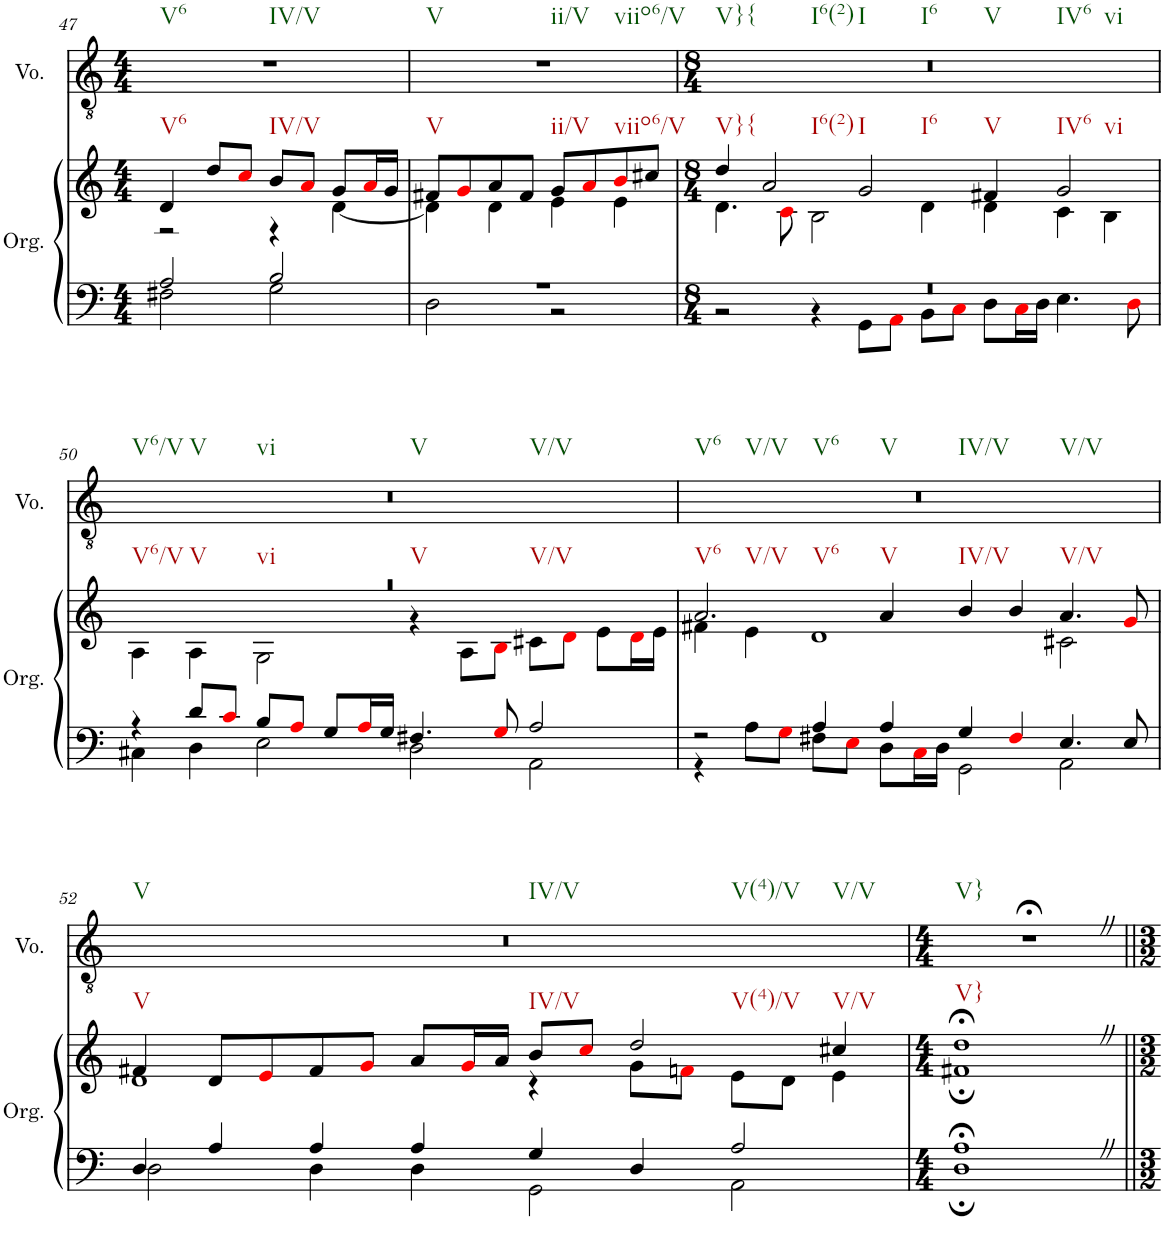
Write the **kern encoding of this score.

**kern	**kern	**kern
*part2	*part2	*part1
*staff3	*staff2	*staff1
*I"Organ	*	*I"Voice
*I'Org.	*	*I'Vo.
!!LO:PB:g=z
*clefF4	*clefG2	*clefGv2
*k[]	*k[]	*k[]
*M4/4	*M4/4	*M4/4
=47	=47	=47
*^	*^	*
!	!	!	!	!LO:TX:b:t=V6
!	!	!	!	!LO:TX:b:t=IV/V
!	!	!LO:TX:b:t=V6	!	!
2A/	2F#X\	4d/	2r	1r
.	.	8dd/L	.	.
.	.	8cci/J	.	.
!	!	!LO:TX:b:t=IV/V	!	!
2B/	2G\	8b/L	4r	.
.	.	8ai/J	.	.
.	.	8g/L	[4d\	.
.	.	16ai/L	.	.
.	.	16g/JJ	.	.
=48	=48	=48	=48	=48
!	!	!	!	!LO:TX:b:t=V
!	!	!	!	!LO:TX:b:t=ii/V
!	!	!	!	!LO:TX:b:t=viio6/V
!	!	!LO:TX:b:t=V	!	!
1r	2D\	8f#X/L	4d\]	1r
.	.	8gi/	.	.
.	.	8a/	4d\	.
.	.	8f#/J	.	.
!	!	!LO:TX:b:t=ii/V	!	!
.	2r	8g/L	4e\	.
.	.	8ai/	.	.
!	!	!LO:TX:b:t=viio6/V	!	!
.	.	8bi/	4e\	.
.	.	8cc#X/J	.	.
=49	=49	=49	=49	=49
*M8/4	*	*M8/4	*	*M8/4
!	!	!	!	!LO:TX:b:t=V}{
!	!	!	!	!LO:TX:b:t=I6(2)
!	!	!	!	!LO:TX:b:t=I
!	!	!	!	!LO:TX:b:t=I6
!	!	!	!	!LO:TX:b:t=V
!	!	!	!	!LO:TX:b:t=IV6
!	!	!	!	!LO:TX:b:t=vi
!	!	!LO:TX:b:t=V}{	!	!
0r	2r	4dd/	4.d\	0r
!	!	!LO:TX:b:t=I6(2)	!	!
.	.	2a/	.	.
.	.	.	8ci\	.
.	4r	.	2B\	.
!	!	!LO:TX:b:t=I	!	!
!	!	!LO:TX:b:t=I6	!	!
.	8GG\L	2g/	.	.
.	8AAi\J	.	.	.
.	8BB\L	.	4d\	.
.	8Ci\J	.	.	.
!	!	!LO:TX:b:t=V	!	!
.	8D\L	4f#X/	4d\	.
.	16Ci\L	.	.	.
.	16D\JJ	.	.	.
!	!	!LO:TX:b:t=IV6	!	!
!	!	!LO:TX:b:t=vi	!	!
.	4.E\	2g/	4c\	.
.	.	.	4B\	.
.	8Di\	.	.	.
!!LO:LB:g=z
=50	=50	=50	=50	=50
!	!	!	!	!LO:TX:b:t=V6/V
!	!	!	!	!LO:TX:b:t=V
!	!	!	!	!LO:TX:b:t=vi
!	!	!	!	!LO:TX:b:t=V
!	!	!	!	!LO:TX:b:t=V/V
!	!	!LO:TX:b:t=V6/V	!	!
!	!	!LO:TX:b:t=V	!	!
!	!	!LO:TX:b:t=vi	!	!
!	!	!LO:TX:b:t=V	!	!
!	!	!LO:TX:b:t=V/V	!	!
4r	4C#X\	0r	4A\	0r
8d/L	4D\	.	4A\	.
8ci/J	.	.	.	.
8B/L	2E\	.	2G\	.
8Ai/J	.	.	.	.
8G/L	.	.	.	.
16Ai/L	.	.	.	.
16G/JJ	.	.	.	.
4.F#X/	2D\	.	4r	.
.	.	.	8A\L	.
8Gi/	.	.	8Bi\J	.
2A/	2AA\	.	8c#X\L	.
.	.	.	8di\J	.
.	.	.	8e\L	.
.	.	.	16di\L	.
.	.	.	16e\JJ	.
=51	=51	=51	=51	=51
!	!	!	!	!LO:TX:b:t=V6
!	!	!	!	!LO:TX:b:t=V/V
!	!	!	!	!LO:TX:b:t=V6
!	!	!	!	!LO:TX:b:t=V
!	!	!	!	!LO:TX:b:t=IV/V
!	!	!	!	!LO:TX:b:t=V/V
!	!	!LO:TX:b:t=V6	!	!
!	!	!LO:TX:b:t=V/V	!	!
!	!	!LO:TX:b:t=V6	!	!
2r	4r	2.a/	4f#X\	0r
.	8A\L	.	4e\	.
.	8Gi\J	.	.	.
4A/	8F#X\L	.	1d	.
.	8Ei\J	.	.	.
!	!	!LO:TX:b:t=V	!	!
4A/	8D\L	4a/	.	.
.	16Ci\L	.	.	.
.	16D\JJ	.	.	.
!	!	!LO:TX:b:t=IV/V	!	!
4G/	2GG\	4b/	.	.
4F#i/	.	4b/	.	.
!	!	!LO:TX:b:t=V/V	!	!
4.E/	2AA\	4.a/	2c#X\	.
8E/	.	8gi/	.	.
!!LO:LB:g=z
=52	=52	=52	=52	=52
!	!	!	!	!LO:TX:b:t=V
!	!	!	!	!LO:TX:b:t=IV/V
!	!	!	!	!LO:TX:b:t=V(4)/V
!	!	!	!	!LO:TX:b:t=V/V
!	!	!LO:TX:b:t=V	!	!
4D/	2D\	4f#X/	1d	0r
4A/	.	8d/L	.	.
.	.	8ei/	.	.
4A/	4D\	8f#/	.	.
.	.	8gi/J	.	.
4A/	4D\	8a/L	.	.
.	.	16gi/L	.	.
.	.	16a/JJ	.	.
!	!	!LO:TX:b:t=IV/V	!	!
4G/	2GG\	8b/L	4r	.
.	.	8cci/J	.	.
!	!	!LO:TX:b:t=V(4)/V	!	!
4D/	.	2dd/	8g\L	.
.	.	.	8fni\J	.
2A/	2AA\	.	8e\L	.
.	.	.	8d\J	.
!	!	!LO:TX:b:t=V/V	!	!
.	.	4cc#X/	4e\	.
=53	=53	=53	=53	=53
*M4/4	*	*M4/4	*	*M4/4
!	!	!	!	!LO:TX:b:t=V}
!	!	!LO:TX:b:t=V}	!	!
1A;<Z	1D;	1dd;<Z	1f#X;	1r;<
*v	*v	*	*	*
*	*v	*v	*
=||	=||	=||
*-	*-	*-
